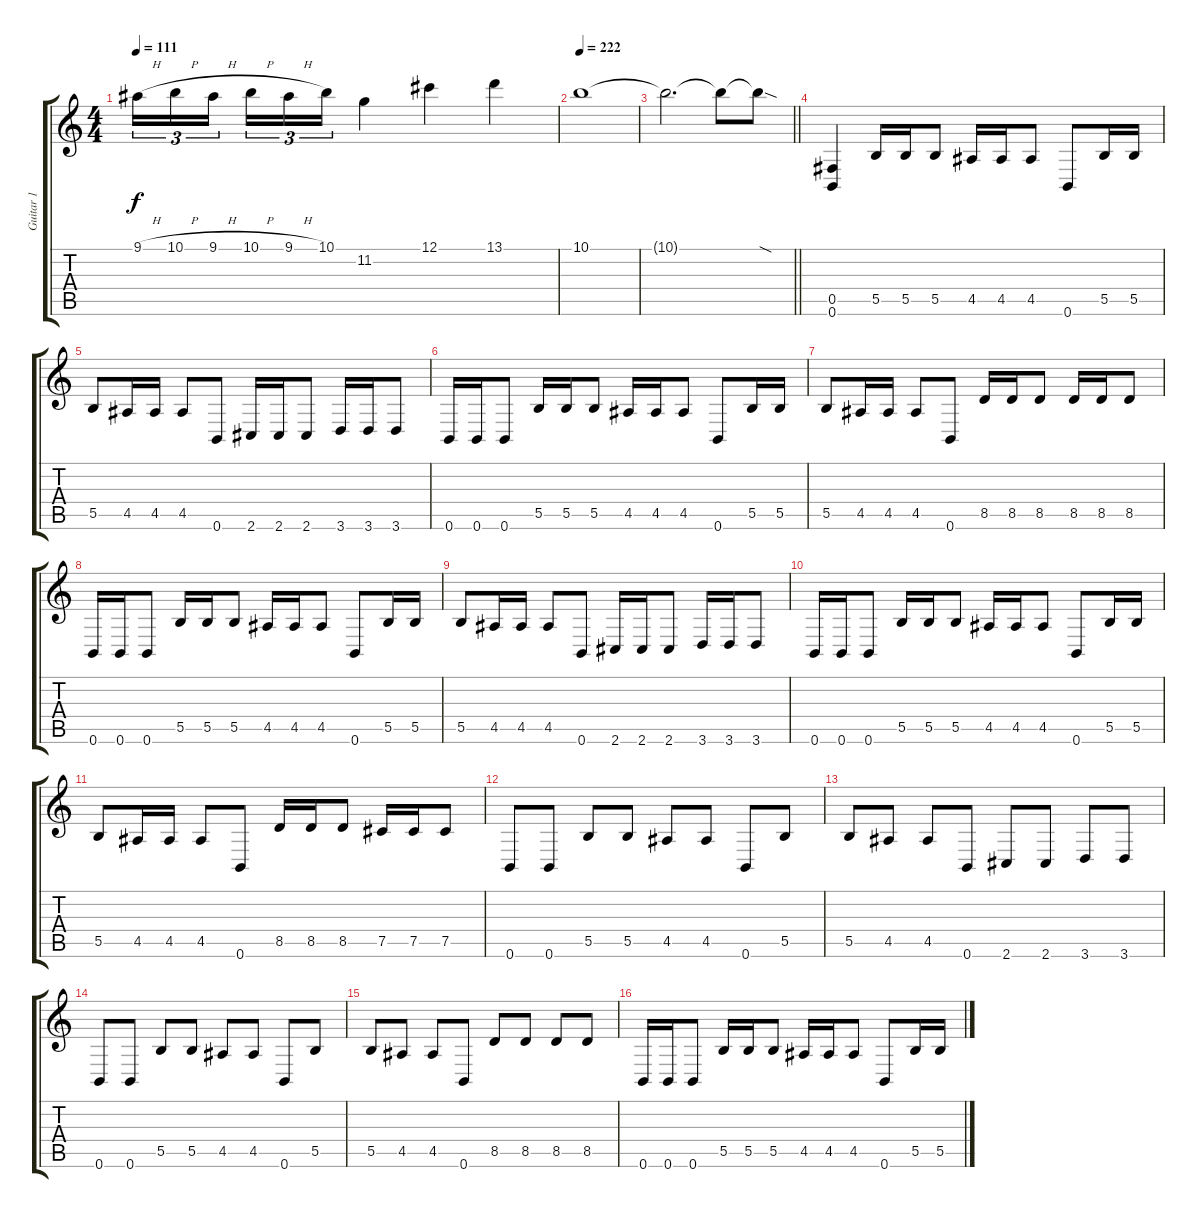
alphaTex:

\track ("Guitar 1" "Guitar 1") {instrument distortionguitar}
\staff {score tabs}
\tuning (Db4 Ab3 E3 B2 Gb2 B1) {hide}
\ts (4 4)
\tempo 111
\clef g2
\ks c
9.1{h}.16{tu (3 2) dy f} 10.1{h}.16{tu (3 2)} 9.1{h}.16{tu (3 2) beam splitsecondary} 10.1{h}.16{tu (3 2)} 9.1{h}.16{tu (3 2)} 10.1.16{tu (3 2)} 11.2.4 12.1.4 13.1.4 |
\tempo 222
10.1.1 |
\barLineRight lightlight
10.1{t}.2{d} 10.1{t}.8 10.1{sod t}.8 |
\section ("" "")
(0.5 0.6).4 5.5.16 5.5.16 5.5.8 4.5.16 4.5.16 4.5.8 0.6.8 5.5.16 5.5.16 |
5.5.8 4.5.16 4.5.16 4.5.8 0.6.8 2.6.16 2.6.16 2.6.8 3.6.16 3.6.16 3.6.8 |
0.6.16 0.6.16 0.6.8 5.5.16 5.5.16 5.5.8 4.5.16 4.5.16 4.5.8 0.6.8 5.5.16 5.5.16 |
5.5.8 4.5.16 4.5.16 4.5.8 0.6.8 8.5.16 8.5.16 8.5.8 8.5.16 8.5.16 8.5.8 |
0.6.16 0.6.16 0.6.8 5.5.16 5.5.16 5.5.8 4.5.16 4.5.16 4.5.8 0.6.8 5.5.16 5.5.16 |
5.5.8 4.5.16 4.5.16 4.5.8 0.6.8 2.6.16 2.6.16 2.6.8 3.6.16 3.6.16 3.6.8 |
0.6.16 0.6.16 0.6.8 5.5.16 5.5.16 5.5.8 4.5.16 4.5.16 4.5.8 0.6.8 5.5.16 5.5.16 |
5.5.8 4.5.16 4.5.16 4.5.8 0.6.8 8.5.16 8.5.16 8.5.8 7.5.16 7.5.16 7.5.8 |
0.6.8 0.6.8 5.5.8 5.5.8 4.5.8 4.5.8 0.6.8 5.5.8 |
5.5.8 4.5.8 4.5.8 0.6.8 2.6.8 2.6.8 3.6.8 3.6.8 |
0.6.8 0.6.8 5.5.8 5.5.8 4.5.8 4.5.8 0.6.8 5.5.8 |
5.5.8 4.5.8 4.5.8 0.6.8 8.5.8 8.5.8 8.5.8 8.5.8 |
0.6.16 0.6.16 0.6.8 5.5.16 5.5.16 5.5.8 4.5.16 4.5.16 4.5.8 0.6.8 5.5.16 5.5.16
